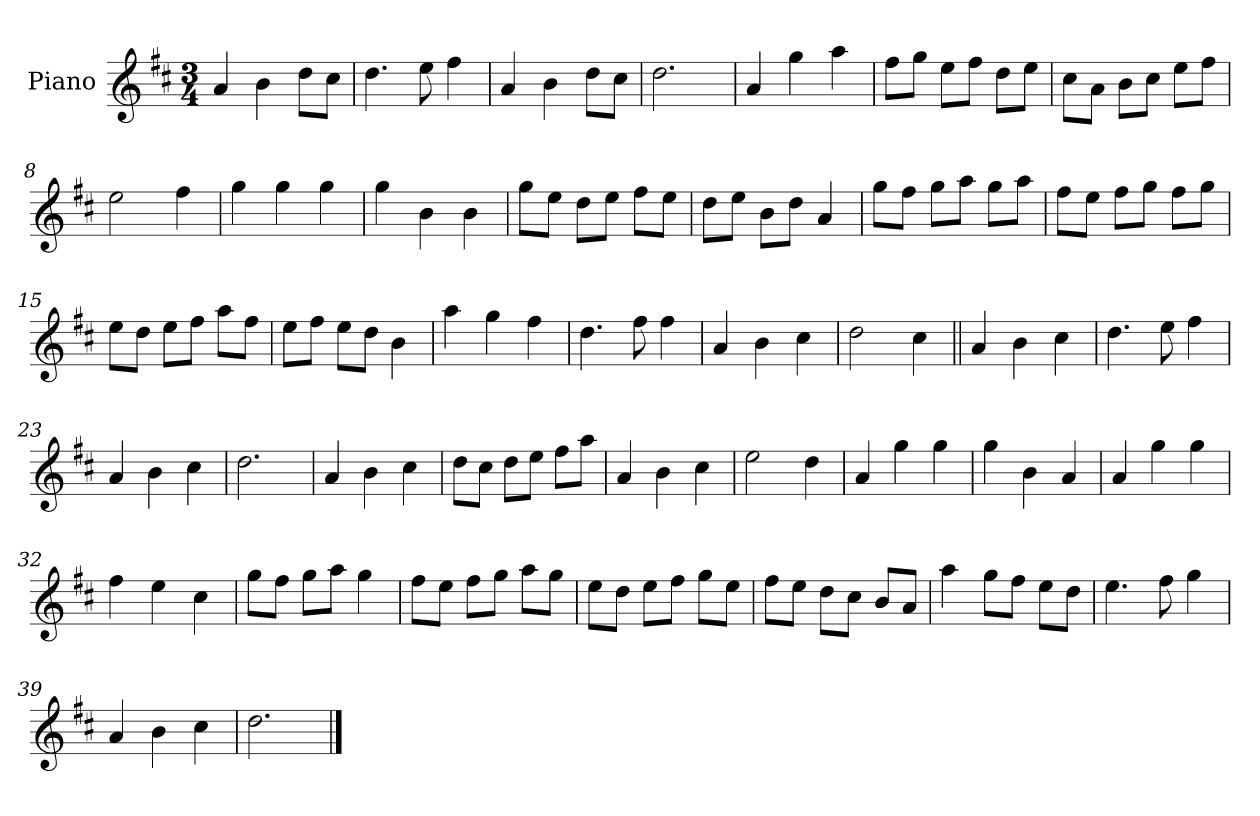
**kern
*part1
*staff1
*I"Piano
*I'Pno.
*clefG2
*k[f#c#]
*M3/4
=1
4a/
4b\
8dd\L
8cc#\J
=2
4.dd\
8ee\
4ff#\
=3
4a/
4b\
8dd\L
8cc#\J
=4
2.dd\
=5
4a/
4gg\
4aa\
=6
8ff#\L
8gg\J
8ee\L
8ff#\J
8dd\L
8ee\J
=7
8cc#\L
8a\J
8b\L
8cc#\J
8ee\L
8ff#\J
=8
2ee\
4ff#\
=9
4gg\
4gg\
4gg\
=10
4gg\
4b\
4b\
=11
8gg\L
8ee\J
8dd\L
8ee\J
8ff#\L
8ee\J
=12
8dd\L
8ee\J
8b\L
8dd\J
4a/
=13
8gg\L
8ff#\J
8gg\L
8aa\J
8gg\L
8aa\J
=14
8ff#\L
8ee\J
8ff#\L
8gg\J
8ff#\L
8gg\J
=15
8ee\L
8dd\J
8ee\L
8ff#\J
8aa\L
8ff#\J
=16
8ee\L
8ff#\J
8ee\L
8dd\J
4b\
=17
4aa\
4gg\
4ff#\
=18
4.dd\
8ff#\
4ff#\
=19
4a/
4b\
4cc#\
=20
2dd\
4cc#\
=21||
4a/
4b\
4cc#\
=22
4.dd\
8ee\
4ff#\
=23
4a/
4b\
4cc#\
=24
2.dd\
=25
4a/
4b\
4cc#\
=26
8dd\L
8cc#\J
8dd\L
8ee\J
8ff#\L
8aa\J
=27
4a/
4b\
4cc#\
=28
2ee\
4dd\
=29
4a/
4gg\
4gg\
=30
4gg\
4b\
4a/
=31
4a/
4gg\
4gg\
=32
4ff#\
4ee\
4cc#\
=33
8gg\L
8ff#\J
8gg\L
8aa\J
4gg\
=34
8ff#\L
8ee\J
8ff#\L
8gg\J
8aa\L
8gg\J
=35
8ee\L
8dd\J
8ee\L
8ff#\J
8gg\L
8ee\J
=36
8ff#\L
8ee\J
8dd\L
8cc#\J
8b/L
8a/J
=37
4aa\
8gg\L
8ff#\J
8ee\L
8dd\J
=38
4.ee\
8ff#\
4gg\
=39
4a/
4b\
4cc#\
=40
2.dd\
==
*-
